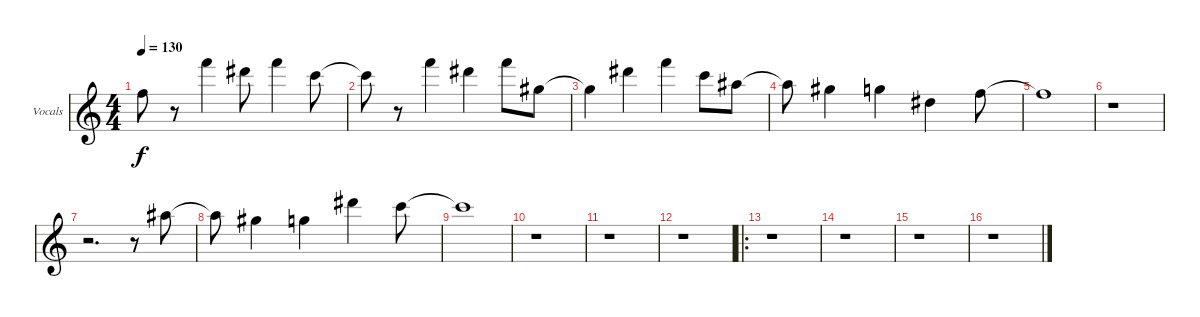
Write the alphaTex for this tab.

\defaultSystemsLayout 4
\bracketExtendMode groupsimilarinstruments
\firstSystemTrackNameOrientation horizontal
\otherSystemsTrackNameOrientation horizontal
\track ("Vocals" "Vocals") {instrument electricguitarclean}
\staff {score}
\tuning (D4 A3 F3 C3 G2 D2)
\ts (4 4)
\tempo 130
\clef g2
\scale
0.333333
\ks c
12.3{t}.8{dy f} r.8 15.1.4 13.1.8 15.1.4 15.2.8 |
\scale
0.333333 15.2{t}.8 r.8 15.1.4 13.1.4 15.1.8 11.2.8 |
\scale
0.333333 11.2{t}.4 13.1.4 15.1.4 15.2.8 13.2.8 |
\scale
0.333333 13.2{t}.8 11.2.4 10.2.4 10.3.4 12.3.8 |
\scale
0.333333 12.3{t}.1 |
\scale
0.333333 r.1 |
\scale
0.333333 r.2{d} r.8 13.2.8 |
\scale
0.333333 13.2{t}.8 11.2.4 10.2.4 13.1.4 15.2.8 |
\scale
0.333333 15.2{t}.1 |
\scale
0.333333 r.1 |
\scale
0.333333 r.1 |
\scale
0.333333 r.1 |
\ro
\scale
0.333333 r.1 |
\scale
0.333333 r.1 |
\scale
0.333333 r.1 |
\scale
0.333333 r.1
